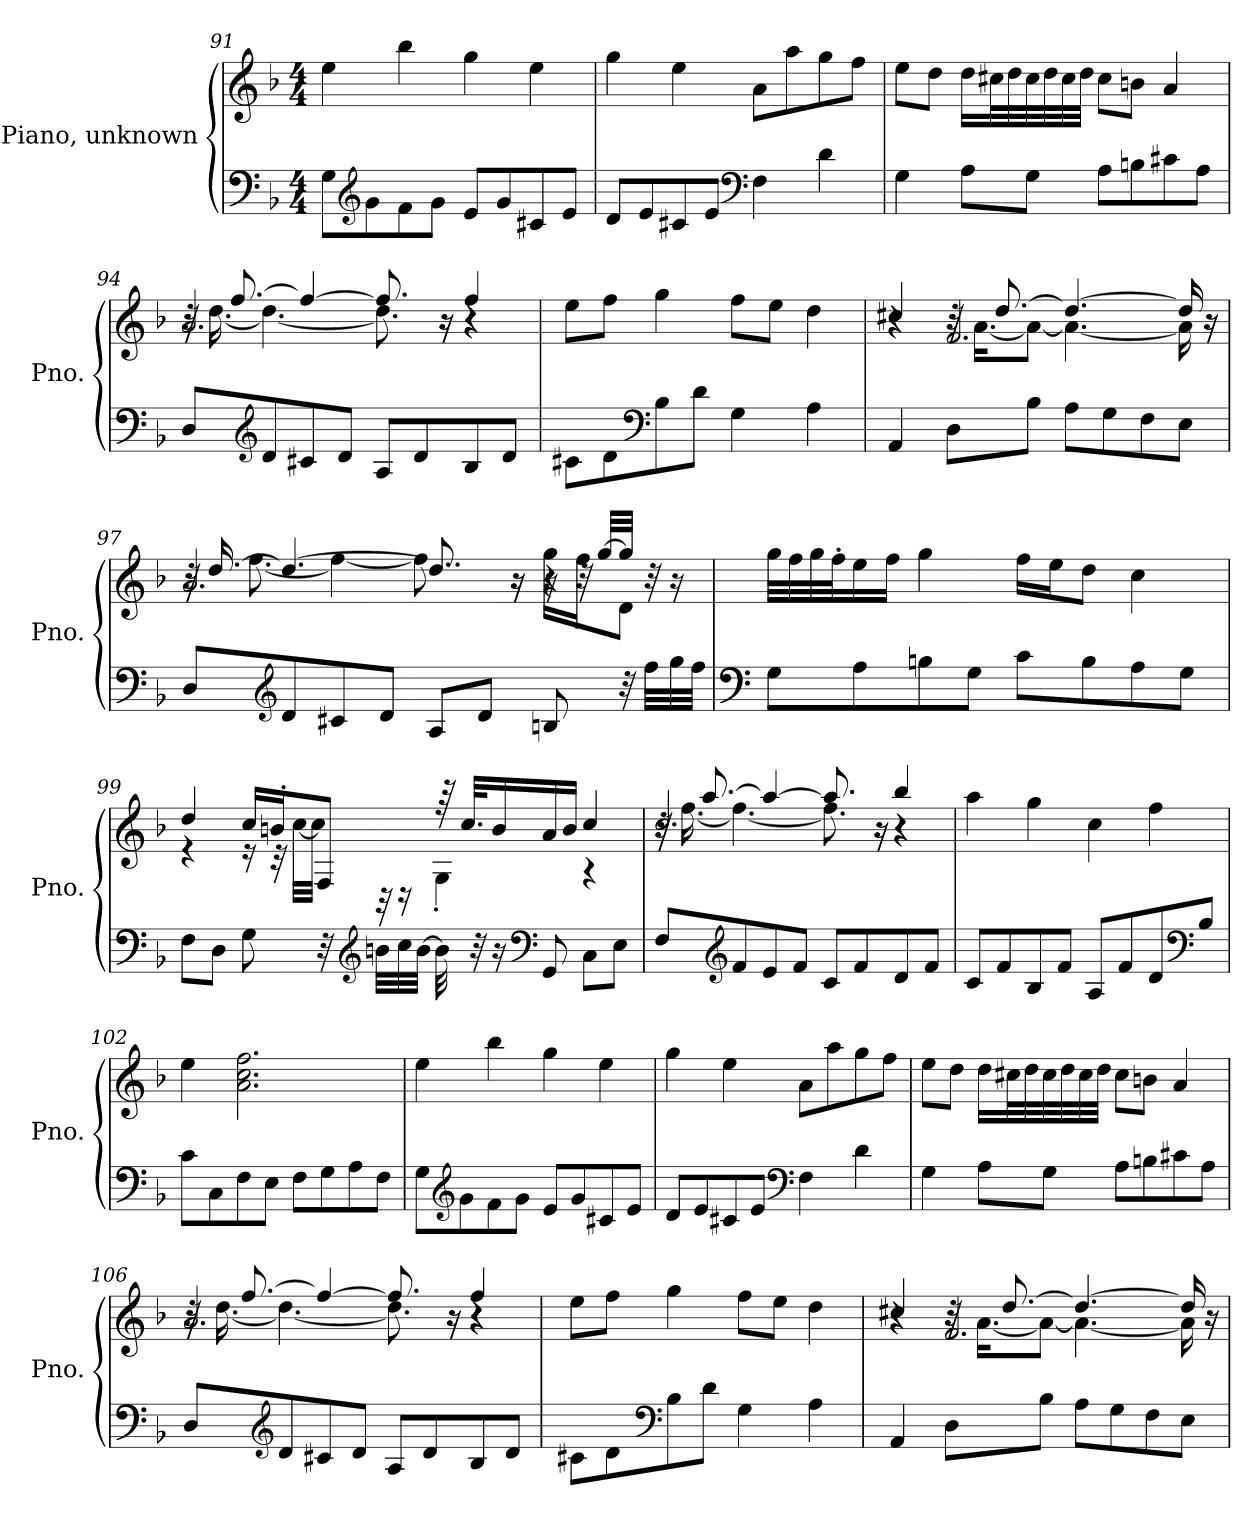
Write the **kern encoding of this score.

**kern	**kern
*part1	*part1
*staff2	*staff1
*I"Piano, unknown	*
*I'Pno.	*
*clefF4	*clefG2
*k[b-]	*k[b-]
*M4/4	*M4/4
=91	=91
8G\L	4ee\
*clefG2	*
8g\	.
8f\	4bb-\
8g\J	.
8e/L	4gg\
8g/	.
8c#X/	4ee\
8e/J	.
!!LO:PB:g=z
=92	=92
8d/L	4gg\
8e/	.
8c#X/	4ee\
8e/J	.
*clefF4	*
4F\	8a\L
.	8aa\
4d\	8gg\
.	8ff\J
=93	=93
4G\	8ee\L
.	8dd\J
8A\L	16dd\LL
.	32cc#X\L
.	32dd\
8G\J	32cc#\
.	32dd\
.	32cc#\
.	32dd\JJJ
8A\L	8cc#\L
8Bn\	8bn\J
8c#X\	4a/
8A\J	.
=94	=94
*	*^
*	*	*^
8D/L	16r	32r	2.a/
.	.	[16.dd\	.
.	[8.ff/	.	.
*clefG2	*	*	*
8d/	.	4.dd\_	.
8c#X/	4ff/_	.	.
8d/J	.	.	.
8A/L	8.ff/]	8.dd\]	.
8d/	.	.	.
.	16r	16r	.
8B-/	4ff/	4r	4r
8d/J	.	.	.
*	*v	*v	*v
!!LO:LB:g=z
=95	=95
8c#X\L	8ee\L
8d\	8ff\J
*clefF4	*
8B-\	4gg\
8d\J	.
4G\	8ff\L
.	8ee\J
4A\	4dd\
=96	=96
*	*^
*	*	*^
4AA/	4cc#X/	4r	4r
8D\L	16r	32r	2.f/
.	.	[16.a\KL	.
.	[8.dd/	.	.
8B-\J	.	8a\J_	.
8A\L	4.dd/_	4.a\_	.
8G\	.	.	.
8F\	.	.	.
8E\J	16dd/]	16a\]	.
.	16r	16r	.
=97	=97	=97	=97
8D/L	32r	16r	2.a/
.	[16.dd/	.	.
.	.	[8.ff\	.
*clefG2	*	*	*
8d/	4.dd/_	.	.
8c#X/	.	4ff\_	.
8d/J	.	.	.
8A/L	8.dd/]	8.ff\]	.
8d/J	.	.	.
.	16r	16r	.
8Bn/	16r	16gg\LL	4r
.	32r	16ff'\J	.
.	[32gg/LLL	.	.
32r	32gg/JJJ]	8d\J	.
32ff\LLL	32r	.	.
32gg\	16r	.	.
32ff\JJJ	.	.	.
*	*v	*v	*v
!!LO:LB:g=z
=98	=98
*clefF4	*
8G\L	32gg\LLL
.	32ff\
.	32gg\
.	32ff'\J
8A\	16ee\
.	16ff\JJ
8Bn\	4gg\
8G\J	.
8c\L	16ff\LL
.	16ee\J
8B\	8dd\J
8A\	4cc\
8G\J	.
=99	=99
*	*^
8F\L	4dd/	4r
8D\J	.	.
8G\	16cc/LL	16r
.	16bn'/J	32r
.	.	[32cc\LLL
32r	8F/J	32cc\JJJ]
*clefG2	*	*
32bn\LLL	.	32r
32cc\	.	16r
[32b\JJJ	.	.
32b\]	64r	4G'\
.	32.cc/KLL	.
32r	.	.
16r	16b/	.
*clefF4	*	*
8GG/	16a/	.
.	16b/JJ	.
8C\L	4cc/	4r
8E\J	.	.
!!LO:LB:g=z
=100	=100	=100
*	*	*^
8F/L	16r	32r	2.cc/
.	.	[16.ff\	.
.	[8.aa/	.	.
*clefG2	*	*	*
8f/	.	4.ff\_	.
8e/	4aa/_	.	.
8f/J	.	.	.
8c/L	8.aa/]	8.ff\]	.
8f/	.	.	.
.	16r	16r	.
8d/	4bb-/	4r	4r
8f/J	.	.	.
*	*v	*v	*v
=101	=101
8c/L	4aa\
8f/	.
8B-/	4gg\
8f/J	.
8A/L	4cc\
8f/	.
8d/	4ff\
*clefF4	*
8B-/J	.
=102	=102
8c\L	4ee\
8C\	.
8F\	2.a\ 2.cc\ 2.ff\
8E\J	.
8F\L	.
8G\	.
8A\	.
8F\J	.
=103	=103
8G\L	4ee\
*clefG2	*
8g\	.
8f\	4bb-\
8g\J	.
8e/L	4gg\
8g/	.
8c#X/	4ee\
8e/J	.
!!LO:LB:g=z
=104	=104
8d/L	4gg\
8e/	.
8c#X/	4ee\
8e/J	.
*clefF4	*
4F\	8a\L
.	8aa\
4d\	8gg\
.	8ff\J
=105	=105
4G\	8ee\L
.	8dd\J
8A\L	16dd\LL
.	32cc#X\L
.	32dd\
8G\J	32cc#\
.	32dd\
.	32cc#\
.	32dd\JJJ
8A\L	8cc#\L
8Bn\	8bn\J
8c#X\	4a/
8A\J	.
=106	=106
*	*^
*	*	*^
8D/L	16r	32r	2.a/
.	.	[16.dd\	.
.	[8.ff/	.	.
*clefG2	*	*	*
8d/	.	4.dd\_	.
8c#X/	4ff/_	.	.
8d/J	.	.	.
8A/L	8.ff/]	8.dd\]	.
8d/	.	.	.
.	16r	16r	.
8B-/	4ff/	4r	4r
8d/J	.	.	.
*	*v	*v	*v
!!LO:LB:g=z
=107	=107
8c#X\L	8ee\L
8d\	8ff\J
*clefF4	*
8B-\	4gg\
8d\J	.
4G\	8ff\L
.	8ee\J
4A\	4dd\
=108	=108
*	*^
*	*	*^
4AA/	4cc#X/	4r	4r
8D\L	16r	32r	2.f/
.	.	[16.a\KL	.
.	[8.dd/	.	.
8B-\J	.	8a\J_	.
8A\L	4.dd/_	4.a\_	.
8G\	.	.	.
8F\	.	.	.
8E\J	16dd/]	16a\]	.
.	16r	16r	.
*	*v	*v	*v
=	=
*-	*-
